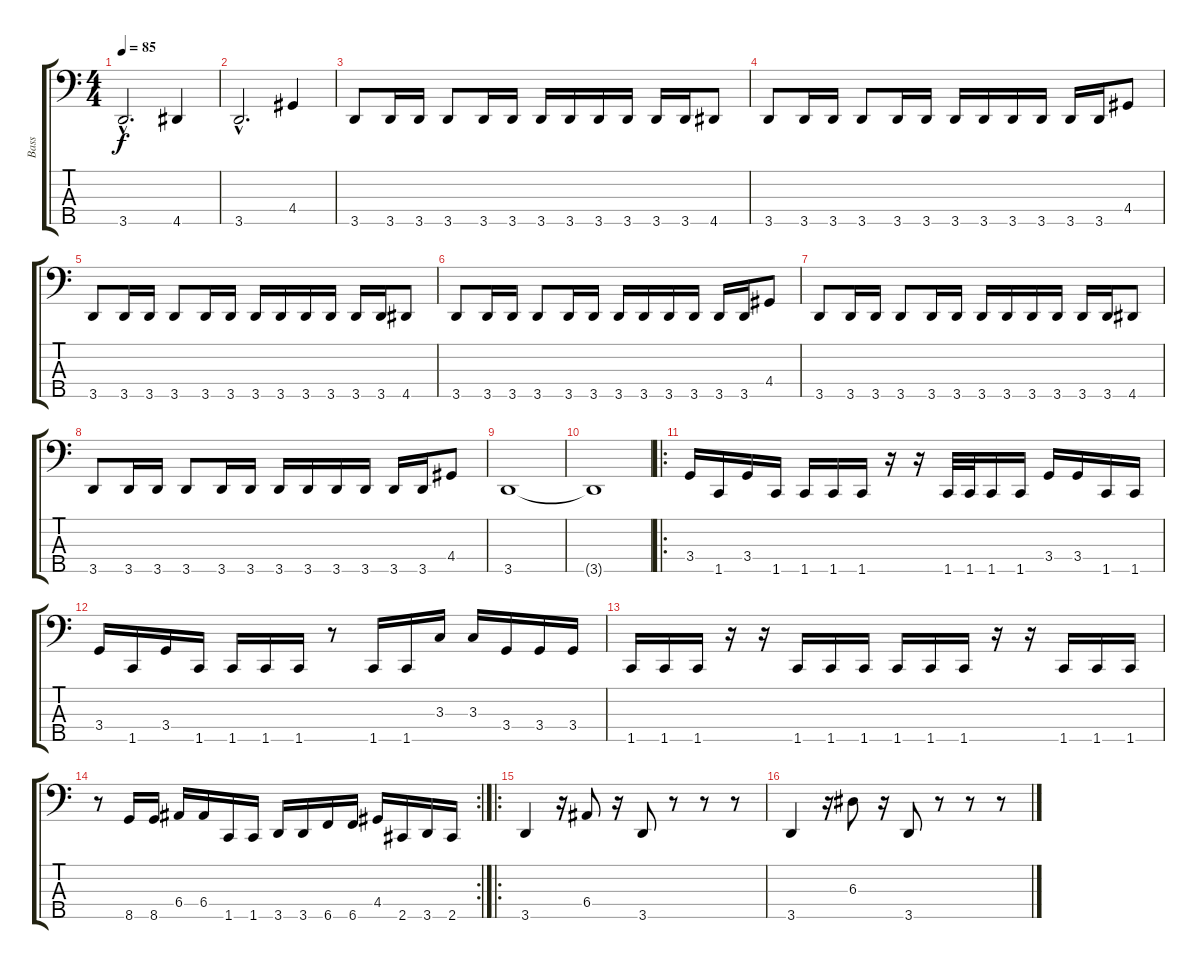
\track ("Bass" "Bass") {instrument electricbasspick}
\staff {score tabs}
\tuning (G2 D2 A1 E1 B0) {hide}
\ts (4 4)
\tempo 85
\clef f4
\ks c
3.5{hac}.2{d dy f} 4.5.4 |
3.5{hac}.2{d} 4.4.4 |
3.5.8 3.5.16 3.5.16 3.5.8 3.5.16 3.5.16 3.5.16 3.5.16 3.5.16 3.5.16 3.5.16 3.5.16 4.5.8 |
3.5.8 3.5.16 3.5.16 3.5.8 3.5.16 3.5.16 3.5.16 3.5.16 3.5.16 3.5.16 3.5.16 3.5.16 4.4.8 |
3.5.8 3.5.16 3.5.16 3.5.8 3.5.16 3.5.16 3.5.16 3.5.16 3.5.16 3.5.16 3.5.16 3.5.16 4.5.8 |
3.5.8 3.5.16 3.5.16 3.5.8 3.5.16 3.5.16 3.5.16 3.5.16 3.5.16 3.5.16 3.5.16 3.5.16 4.4.8 |
3.5.8 3.5.16 3.5.16 3.5.8 3.5.16 3.5.16 3.5.16 3.5.16 3.5.16 3.5.16 3.5.16 3.5.16 4.5.8 |
3.5.8 3.5.16 3.5.16 3.5.8 3.5.16 3.5.16 3.5.16 3.5.16 3.5.16 3.5.16 3.5.16 3.5.16 4.4.8 |
3.5.1 |
3.5{t}.1 |
\ro
3.4.16 1.5.16 3.4.16 1.5.16 1.5.16 1.5.16 1.5.16 r.16 r.16 1.5.32 1.5.32 1.5.16 1.5.16 3.4.16 3.4.16 1.5.16 1.5.16 |
3.4.16 1.5.16 3.4.16 1.5.16 1.5.16 1.5.16 1.5.16 r.8 1.5.16 1.5.16 3.3.16 3.3.16 3.4.16 3.4.16 3.4.16 |
1.5.16 1.5.16 1.5.16 r.16 r.16 1.5.16 1.5.16 1.5.16 1.5.16 1.5.16 1.5.16 r.16 r.16 1.5.16 1.5.16 1.5.16 |
\rc 2
r.8 8.5.16 8.5.16 6.4.16 6.4.16 1.5.16 1.5.16 3.5.16 3.5.16 6.5.16 6.5.16 4.4.16 2.5.16 3.5.16 2.5.16 |
\ro
3.5.4 r.16 6.4.8 r.16 3.5.8 r.8 r.8 r.8 |
3.5.4 r.16 6.3.8 r.16 3.5.8 r.8 r.8 r.8
